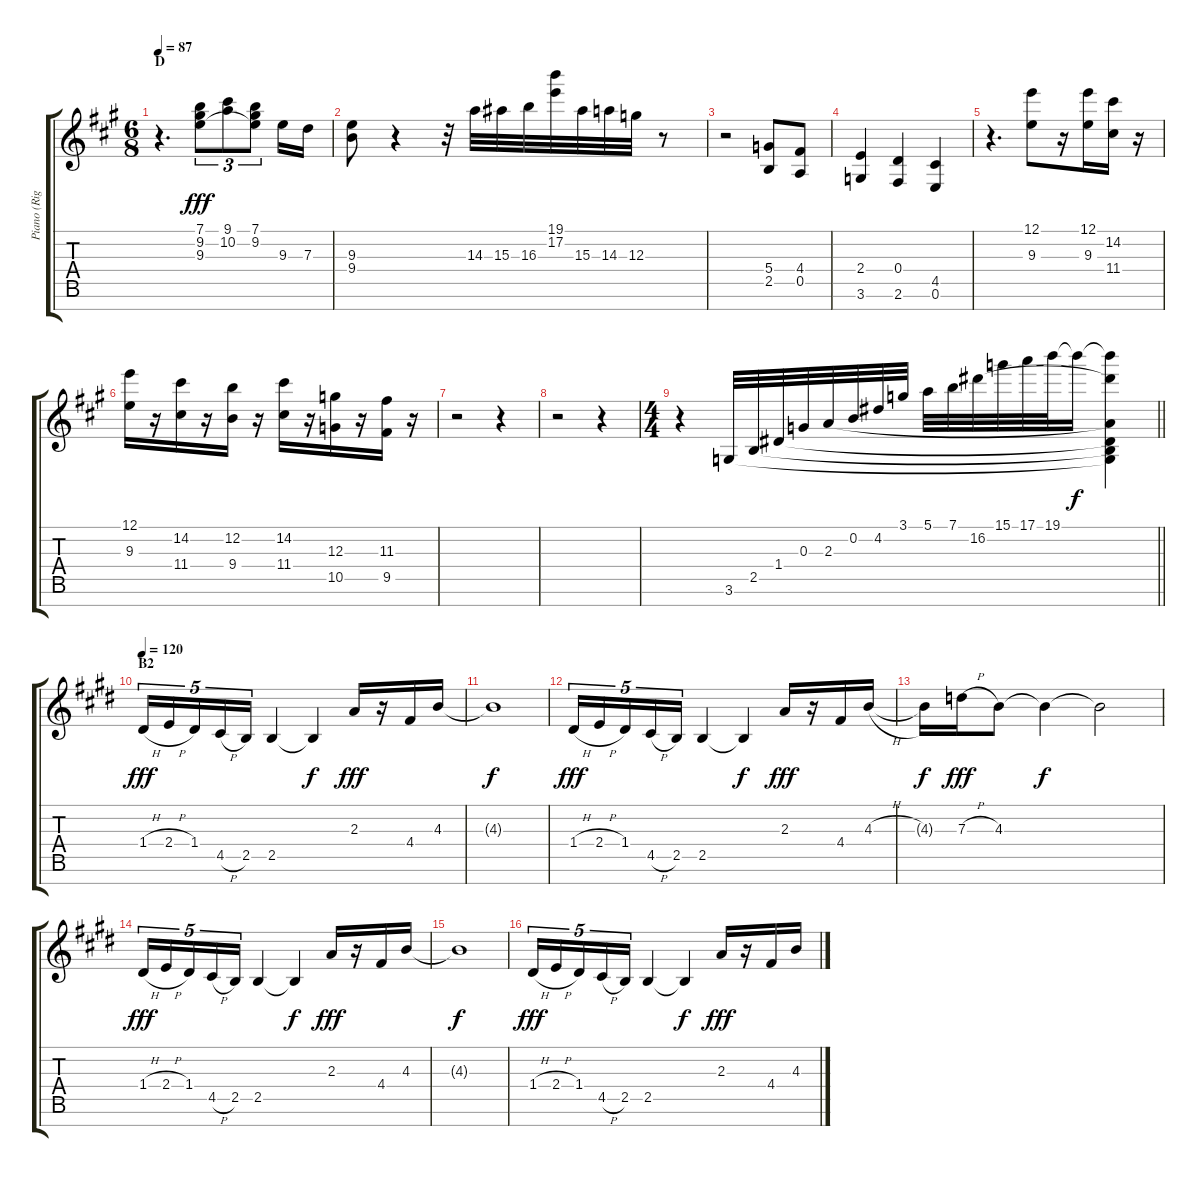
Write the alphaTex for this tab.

\track ("Piano (Right Hand)" "Piano (Rig") {instrument acousticgrandpiano}
\staff {score tabs}
\tuning (E5 B4 G4 D4 A3 E3 B2) {hide}
\ts (6 8)
\section ("" "D")
\tempo 87
\clef g2
\ks a
r.4{d dy mf} (7.1 9.2 9.3).8{tu (3 2) dy fff} (9.1 10.2).8{tu (3 2)} (7.1 9.2 9.3{t}).8{tu (3 2)} 9.3.16 7.3.16 |
(9.3 9.4).8 r.4 r.32 14.3.32 15.3.32 16.3.32 (19.1 17.2).32 15.3.32 14.3.32 12.3.32 r.8 |
r.2 (5.4 2.5).8 (4.4 0.5).8 |
(2.4 3.6).4 (0.4 2.6).4 (4.5 0.6).4 |
r.4{d} (12.1 9.3).8 r.16 (12.1 9.3).16 (14.2 11.4).16 r.16 |
(12.1 9.3).16 r.16 (14.2 11.4).16 r.16 (12.2 9.4).16 r.16 (14.2 11.4).16 r.16 (12.3 10.5).16 r.16 (11.3 9.5).16 r.16 |
r.2 r.4 |
r.2 r.4 |
\ts (4 4)
\barLineRight lightlight
r.4 3.6.32 2.5.32 1.4.32 0.3.32 2.3.32 0.2.32 4.2.32 3.1.32 5.1.32 7.1.32 16.2.32 15.1.32 17.1.32 19.1.32 19.1{t}.16{dy f} (19.1{t} 16.2{t} 2.3{t} 1.4{t} 2.5{t} 3.6{t}).4 |
\section ("" "B2")
\tempo 120
\ks e
1.4{h}.16{tu (5 4) dy fff} 2.4{h}.16{tu (5 4)} 1.4.16{tu (5 4)} 4.5{h}.16{tu (5 4)} 2.5.16{tu (5 4)} 2.5.4 2.5{t}.4{dy f} 2.3.16{dy fff} r.16 4.4.16 4.3.16 |
4.3{t}.1{dy f} |
1.4{h}.16{tu (5 4) dy fff} 2.4{h}.16{tu (5 4)} 1.4.16{tu (5 4)} 4.5{h}.16{tu (5 4)} 2.5.16{tu (5 4)} 2.5.4 2.5{t}.4{dy f} 2.3.16{dy fff} r.16 4.4.16 4.3{h}.16 |
4.3{t}.16{dy f} 7.3{h}.16{dy fff} 4.3.8 4.3{t}.4{dy f} 4.3{t}.2 |
1.4{h}.16{tu (5 4) dy fff} 2.4{h}.16{tu (5 4)} 1.4.16{tu (5 4)} 4.5{h}.16{tu (5 4)} 2.5.16{tu (5 4)} 2.5.4 2.5{t}.4{dy f} 2.3.16{dy fff} r.16 4.4.16 4.3.16 |
4.3{t}.1{dy f} |
1.4{h}.16{tu (5 4) dy fff} 2.4{h}.16{tu (5 4)} 1.4.16{tu (5 4)} 4.5{h}.16{tu (5 4)} 2.5.16{tu (5 4)} 2.5.4 2.5{t}.4{dy f} 2.3.16{dy fff} r.16 4.4.16 4.3{h}.16
